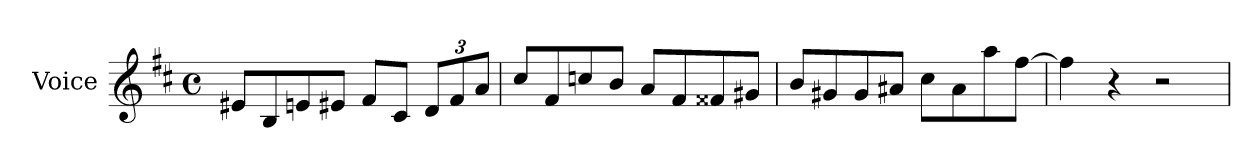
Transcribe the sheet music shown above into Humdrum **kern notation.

**kern
*part1
*staff1
*I"Voice
*I'Voice
*clefG2
*k[f#c#]
*M4/4
*met(c)
=1
8e#X/L
8B/
8en/
8e#X/J
8f#/L
8c#/J
12d/L
12f#/
12a/J
=2
8cc#/L
8f#/
8ccn/
8b/J
8a/L
8f#/
8f##X/
8g#X/J
=3
8b/L
8g#X/
8g#/
8a#X/J
8cc#\L
8a#\
8aa\
[>8ff#\J
=4
4ff#\]
4r
2rcc
=
*-
